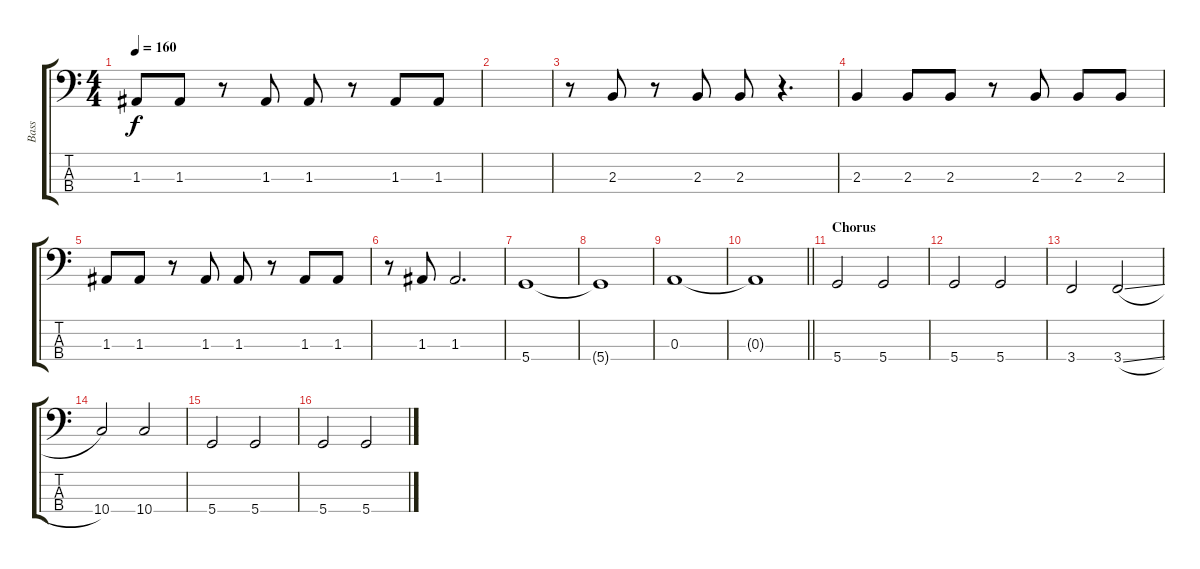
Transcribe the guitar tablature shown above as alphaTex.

\track ("Bass" "Bass") {instrument electricbassfinger}
\staff {score tabs}
\tuning (G2 D2 A1 D1) {hide}
\ts (4 4)
\tempo 160
\clef f4
\ks c
1.3.8{dy f} 1.3.8 r.8 1.3.8 1.3.8 r.8 1.3.8 1.3.8 |
|
r.8 2.3.8 r.8 2.3.8 2.3.8 r.4{d} |
2.3.4 2.3.8 2.3.8 r.8 2.3.8 2.3.8 2.3.8 |
1.3.8 1.3.8 r.8 1.3.8 1.3.8 r.8 1.3.8 1.3.8 |
r.8 1.3.8 1.3.2{d} |
5.4.1 |
5.4{t}.1 |
0.3.1 |
\barLineRight lightlight
0.3{t}.1 |
\section ("" "Chorus")
5.4.2 5.4.2 |
5.4.2 5.4.2 |
3.4.2 3.4{sl}.2 |
10.4.2 10.4.2 |
5.4.2 5.4.2 |
5.4.2 5.4.2
